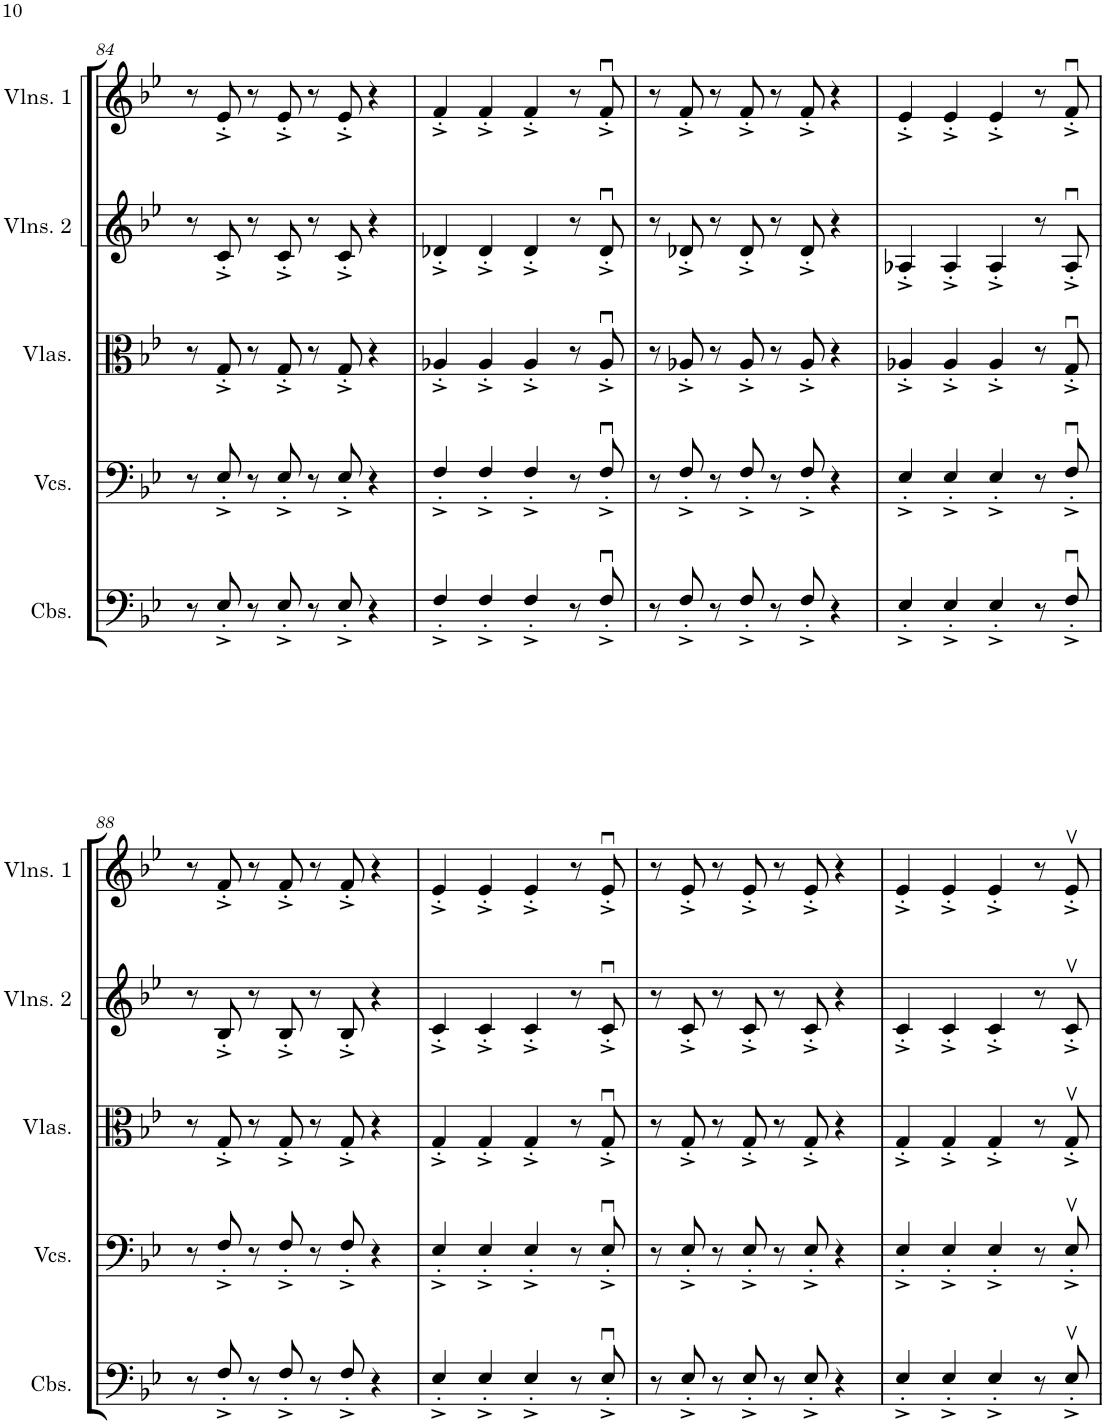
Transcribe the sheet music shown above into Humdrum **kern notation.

**kern	**kern	**kern	**kern	**kern
*part5	*part4	*part3	*part2	*part1
*staff5	*staff4	*staff3	*staff2	*staff1
*I"Contrabasses	*I"Violoncellos	*I"Violas	*I"Violins 2	*I"Violins 1
*I'Cbs.	*I'Vcs.	*I'Vlas.	*I'Vlns. 2	*I'Vlns. 1
!!LO:PB:g=z
*clefF4	*clefF4	*clefC3	*clefG2	*clefG2
*Trd7c12	*	*	*	*
*k[b-e-]	*k[b-e-]	*k[b-e-]	*k[b-e-]	*k[b-e-]
*M4/4	*M4/4	*M4/4	*M4/4	*M4/4
=84	=84	=84	=84	=84
8r	8r	8r	8r	8r
8E-'^/	8E-'^/	8G'^/	8c'^/	8e-'^/
8r	8r	8r	8r	8r
8E-'^/	8E-'^/	8G'^/	8c'^/	8e-'^/
8r	8r	8r	8r	8r
8E-'^/	8E-'^/	8G'^/	8c'^/	8e-'^/
4r	4r	4r	4r	4r
=85	=85	=85	=85	=85
4F'^/	4F'^/	4A-X'^/	4d-X'^/	4f'^/
4F'^/	4F'^/	4A-'^/	4d-'^/	4f'^/
4F'^/	4F'^/	4A-'^/	4d-'^/	4f'^/
8r	8r	8r	8r	8r
8Fu'^/	8Fu'^/	8A-u'^/	8d-u'^/	8fu'^/
=86	=86	=86	=86	=86
8r	8r	8r	8r	8r
8F'^/	8F'^/	8A-X'^/	8d-X'^/	8f'^/
8r	8r	8r	8r	8r
8F'^/	8F'^/	8A-'^/	8d-'^/	8f'^/
8r	8r	8r	8r	8r
8F'^/	8F'^/	8A-'^/	8d-'^/	8f'^/
4r	4r	4r	4r	4r
=87	=87	=87	=87	=87
4E-'^/	4E-'^/	4A-X'^/	4A-X'^/	4e-'^/
4E-'^/	4E-'^/	4A-'^/	4A-'^/	4e-'^/
4E-'^/	4E-'^/	4A-'^/	4A-'^/	4e-'^/
8r	8r	8r	8r	8r
8Fu'^/	8Fu'^/	8Gu'^/	8A-u'^/	8fu'^/
!!LO:LB:g=z
=88	=88	=88	=88	=88
8r	8r	8r	8r	8r
8F'^/	8F'^/	8G'^/	8B-'^/	8f'^/
8r	8r	8r	8r	8r
8F'^/	8F'^/	8G'^/	8B-'^/	8f'^/
8r	8r	8r	8r	8r
8F'^/	8F'^/	8G'^/	8B-'^/	8f'^/
4r	4r	4r	4r	4r
=89	=89	=89	=89	=89
4E-'^/	4E-'^/	4G'^/	4c'^/	4e-'^/
4E-'^/	4E-'^/	4G'^/	4c'^/	4e-'^/
4E-'^/	4E-'^/	4G'^/	4c'^/	4e-'^/
8r	8r	8r	8r	8r
8E-u'^/	8E-u'^/	8Gu'^/	8cu'^/	8e-u'^/
=90	=90	=90	=90	=90
8r	8r	8r	8r	8r
8E-'^/	8E-'^/	8G'^/	8c'^/	8e-'^/
8r	8r	8r	8r	8r
8E-'^/	8E-'^/	8G'^/	8c'^/	8e-'^/
8r	8r	8r	8r	8r
8E-'^/	8E-'^/	8G'^/	8c'^/	8e-'^/
4r	4r	4r	4r	4r
=91	=91	=91	=91	=91
4E-'^/	4E-'^/	4G'^/	4c'^/	4e-'^/
4E-'^/	4E-'^/	4G'^/	4c'^/	4e-'^/
4E-'^/	4E-'^/	4G'^/	4c'^/	4e-'^/
8r	8r	8r	8r	8r
8E-v'^/	8E-v'^/	8Gv'^/	8cv'^/	8e-v'^/
=	=	=	=	=
*-	*-	*-	*-	*-
